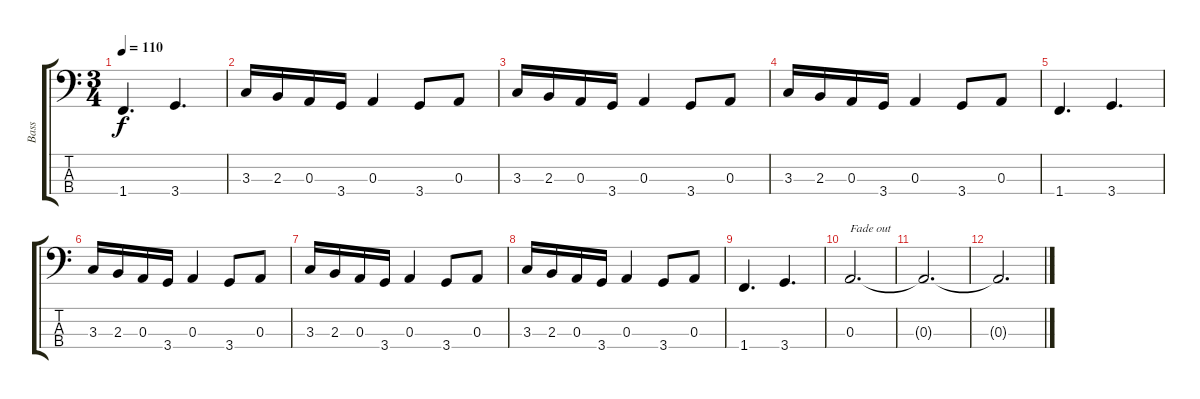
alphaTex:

\track ("Bass" "Bass") {instrument electricbasspick}
\staff {score tabs}
\tuning (G2 D2 A1 E1) {hide}
\ts (3 4)
\tempo 110
\clef f4
\ks c
1.4.4{d dy f} 3.4.4{d} |
3.3.16 2.3.16 0.3.16 3.4.16 0.3.4 3.4.8 0.3.8 |
3.3.16 2.3.16 0.3.16 3.4.16 0.3.4 3.4.8 0.3.8 |
3.3.16 2.3.16 0.3.16 3.4.16 0.3.4 3.4.8 0.3.8 |
1.4.4{d} 3.4.4{d} |
3.3.16 2.3.16 0.3.16 3.4.16 0.3.4 3.4.8 0.3.8 |
3.3.16 2.3.16 0.3.16 3.4.16 0.3.4 3.4.8 0.3.8 |
3.3.16 2.3.16 0.3.16 3.4.16 0.3.4 3.4.8 0.3.8 |
1.4.4{d} 3.4.4{d} |
0.3.2{d txt "Fade out"} |
0.3{t}.2{d} |
0.3{t}.2{d}
